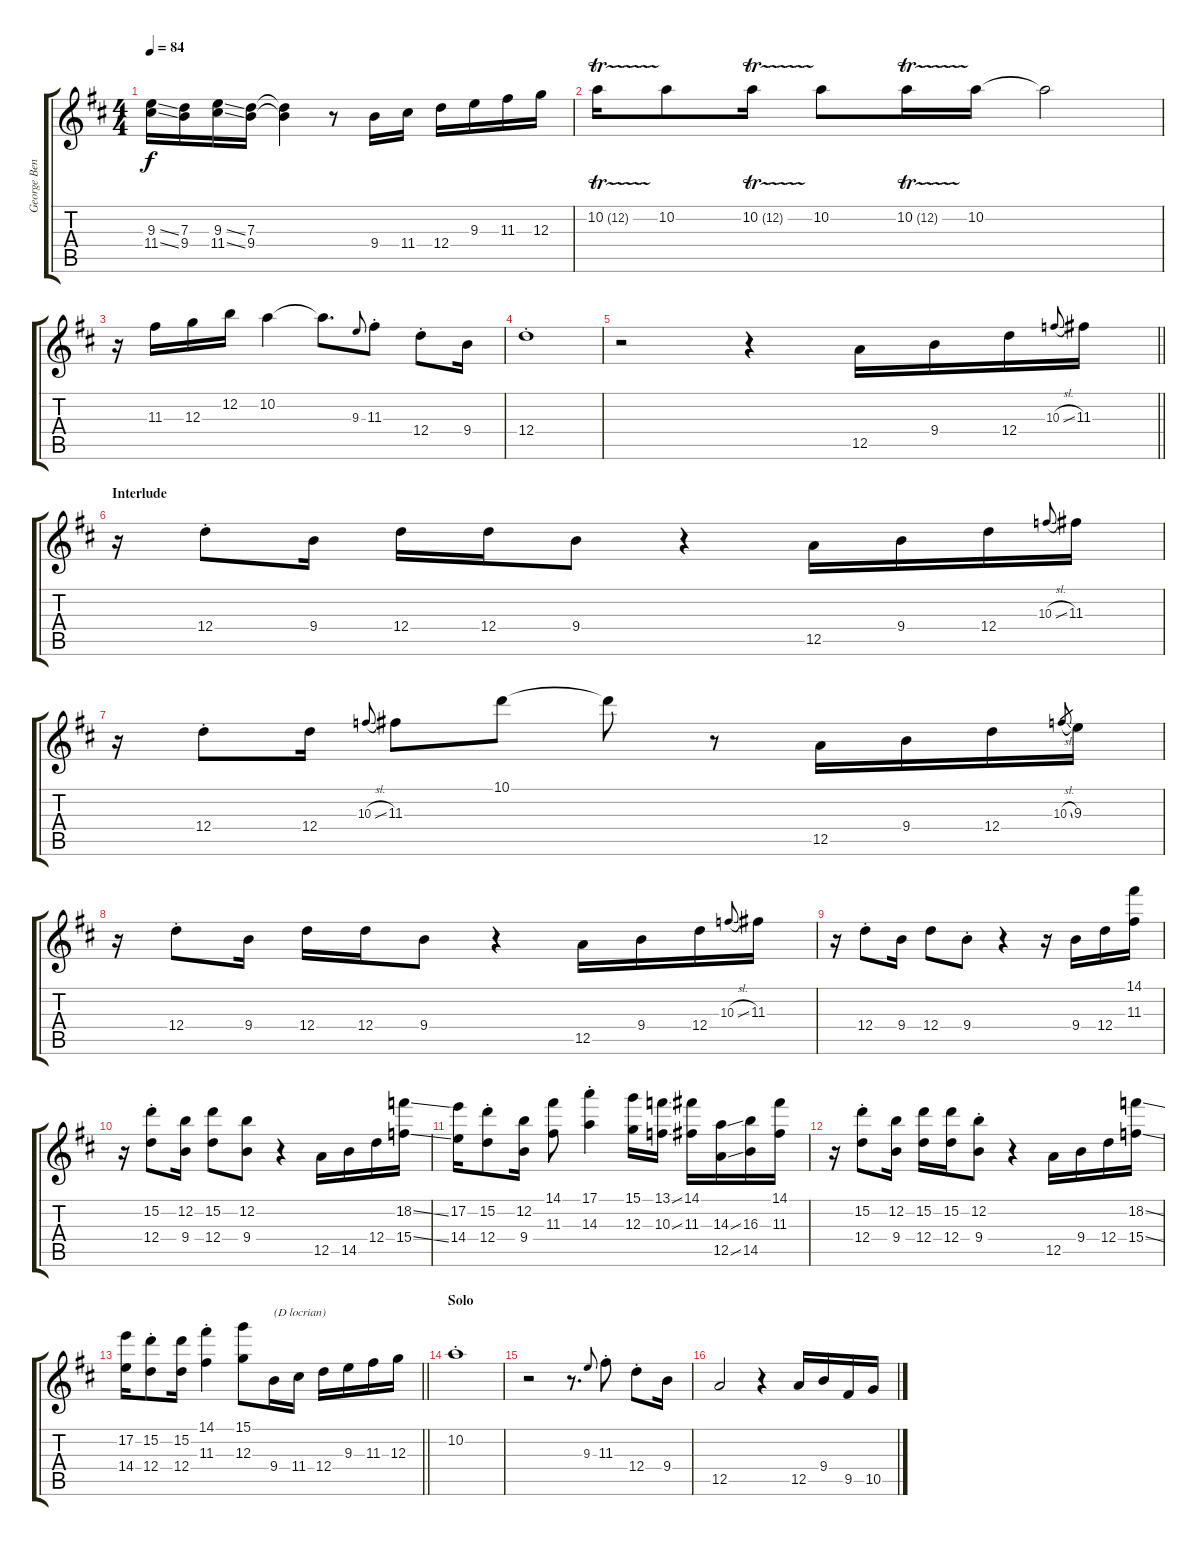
\track ("George Benson" "George Ben") {instrument electricguitarjazz}
\staff {score tabs}
\tuning (E4 B3 G3 D3 A2 E2) {hide}
\ts (4 4)
\tempo 84
\clef g2
\ks d
(9.3{ss} 11.4{ss}).16{dy f} (7.3 9.4).16 (9.3{ss} 11.4{ss}).16 (7.3 9.4).16 (7.3{t} 9.4{t}).4 r.8 9.4.16 11.4.16 12.4.16 9.3.16 11.3.16 12.3.16 |
10.2{tr (12 32)}.16 10.2.8 10.2{tr (12 32)}.16 10.2.8 10.2{tr (12 32)}.16 10.2.16 10.2{t}.2 |
r.16 11.3.16 12.3.16 12.2.16 10.2.4 10.2{t}.8{d} 9.3.8{gr onbeat} 11.3{st}.8 12.4{st}.8 9.4.16 |
12.4{st}.1 |
\barLineRight lightlight
r.2 r.4 12.5.16 9.4.16 12.4.16 10.3{sl}.8{gr onbeat} 11.3.16 |
\section ("" "Interlude")
r.16 12.4{st}.8 9.4.16 12.4.16 12.4.16 9.4.8 r.4 12.5.16 9.4.16 12.4.16 10.3{sl}.8{gr onbeat} 11.3.16 |
r.16 12.4{st}.8 12.4.16 10.3{sl}.8{gr onbeat} 11.3.8 10.1.8 10.1{t}.8 r.8 12.5.16 9.4.16 12.4.16 10.3{sl}.8{gr} 9.3.16 |
r.16 12.4{st}.8 9.4.16 12.4.16 12.4.16 9.4.8 r.4 12.5.16 9.4.16 12.4.16 10.3{sl}.8{gr onbeat} 11.3.16 |
r.16 12.4{st}.8 9.4.16 12.4.8 9.4{st}.8 r.4 r.16 9.4.16 12.4.16 (14.1 11.3).16 |
r.16 (15.2{st} 12.4{st}).8 (12.2 9.4).16 (15.2 12.4).8 (12.2 9.4).8 r.4 12.5.16 14.5.16 12.4.16 (18.2{ss} 15.4{ss}).16 |
(17.2 14.4).16 (15.2{st} 12.4{st}).8 (12.2 9.4).16 (14.1 11.3).8 (17.1{st} 14.3{st}).4 (15.1 12.3).16 (13.1{ss} 10.3{ss}).16 (14.1 11.3).16 (14.3{ss} 12.5{ss}).16 (16.3 14.5).16 (14.1 11.3).16 |
r.16 (15.2{st} 12.4{st}).8 (12.2 9.4).16 (15.2 12.4).16 (15.2 12.4).16 (12.2{st} 9.4{st}).8 r.4 12.5.16 9.4.16 12.4.16 (18.2{ss} 15.4{ss}).16 |
\barLineRight lightlight
(17.2 14.4).16 (15.2{st} 12.4{st}).8 (15.2 12.4).16 (14.1{st} 11.3{st}).4 (15.1 12.3).8 9.4.16{txt "(D locrian)"} 11.4.16 12.4.16 9.3.16 11.3.16 12.3.16 |
\section ("" "Solo")
10.2{st}.1 |
r.2 r.8{d} 9.3.8{gr onbeat} 11.3{st}.8 12.4{st}.8 9.4.16 |
12.5.2 r.4 12.5.16 9.4.16 9.5.16 10.5.16
